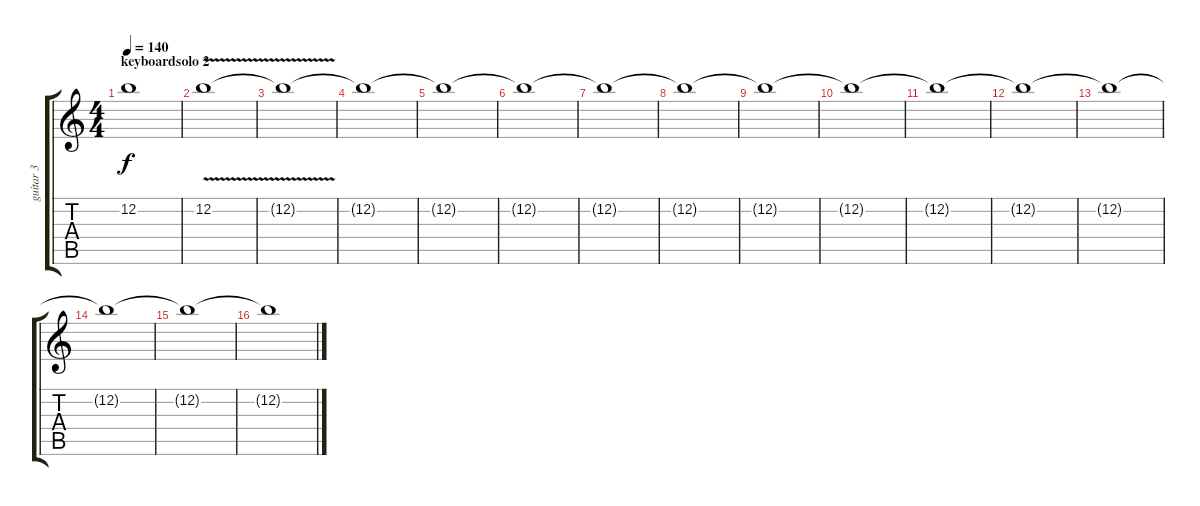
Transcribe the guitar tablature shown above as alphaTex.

\track ("guitar 3" "guitar 3") {instrument overdrivenguitar}
\staff {score tabs}
\tuning (E4 B3 G3 D3 A2 E2) {hide}
\ts (4 4)
\section ("" "keyboardsolo 2")
\tempo 140
\clef g2
\ks c
12.2{t}.1{dy f} |
12.2{v}.1{volume 10 balance 16} |
12.2{t}.1 |
12.2{t}.1 |
12.2{t}.1 |
12.2{t}.1{volume 14 balance 0} |
12.2{t}.1 |
12.2{t}.1 |
12.2{t}.1 |
12.2{t}.1{volume 10 balance 16} |
12.2{t}.1 |
12.2{t}.1 |
12.2{t}.1 |
12.2{t}.1{volume 14 balance 0} |
12.2{t}.1 |
12.2{t}.1
